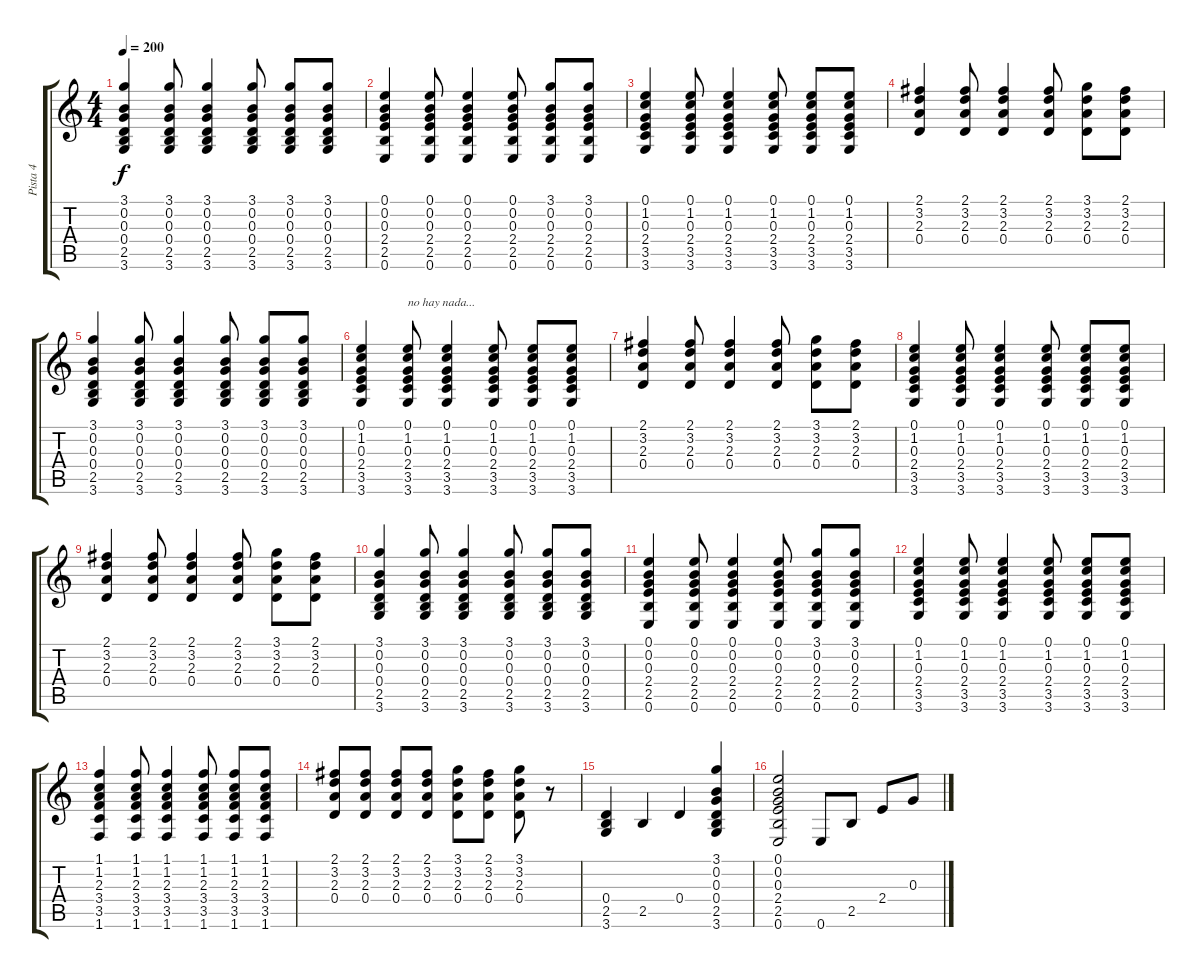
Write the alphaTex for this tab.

\track ("Pista 4" "Pista 4") {instrument electricguitarclean}
\staff {score tabs}
\tuning (E4 B3 G3 D3 A2 E2) {hide}
\ts (4 4)
\tempo 200
\clef g2
\ks c
(3.1 0.2 0.3 0.4 2.5 3.6).4{dy f} (3.1 0.2 0.3 0.4 2.5 3.6).8 (3.1 0.2 0.3 0.4 2.5 3.6).4 (3.1 0.2 0.3 0.4 2.5 3.6).8 (3.1 0.2 0.3 0.4 2.5 3.6).8 (3.1 0.2 0.3 0.4 2.5 3.6).8 |
(0.1 0.2 0.3 2.4 2.5 0.6).4 (0.1 0.2 0.3 2.4 2.5 0.6).8 (0.1 0.2 0.3 2.4 2.5 0.6).4 (0.1 0.2 0.3 2.4 2.5 0.6).8 (3.1 0.2 0.3 2.4 2.5 0.6).8 (3.1 0.2 0.3 2.4 2.5 0.6).8 |
(0.1 1.2 0.3 2.4 3.5 3.6).4 (0.1 1.2 0.3 2.4 3.5 3.6).8 (0.1 1.2 0.3 2.4 3.5 3.6).4 (0.1 1.2 0.3 2.4 3.5 3.6).8 (0.1 1.2 0.3 2.4 3.5 3.6).8 (0.1 1.2 0.3 2.4 3.5 3.6).8 |
(2.1 3.2 2.3 0.4).4 (2.1 3.2 2.3 0.4).8 (2.1 3.2 2.3 0.4).4 (2.1 3.2 2.3 0.4).8 (3.1 3.2 2.3 0.4).8 (2.1 3.2 2.3 0.4).8 |
(3.1 0.2 0.3 0.4 2.5 3.6).4 (3.1 0.2 0.3 0.4 2.5 3.6).8 (3.1 0.2 0.3 0.4 2.5 3.6).4 (3.1 0.2 0.3 0.4 2.5 3.6).8 (3.1 0.2 0.3 0.4 2.5 3.6).8 (3.1 0.2 0.3 0.4 2.5 3.6).8 |
(0.1 1.2 0.3 2.4 3.5 3.6).4 (0.1 1.2 0.3 2.4 3.5 3.6).8{txt "no hay nada..."} (0.1 1.2 0.3 2.4 3.5 3.6).4 (0.1 1.2 0.3 2.4 3.5 3.6).8 (0.1 1.2 0.3 2.4 3.5 3.6).8 (0.1 1.2 0.3 2.4 3.5 3.6).8 |
(2.1 3.2 2.3 0.4).4 (2.1 3.2 2.3 0.4).8 (2.1 3.2 2.3 0.4).4 (2.1 3.2 2.3 0.4).8 (3.1 3.2 2.3 0.4).8 (2.1 3.2 2.3 0.4).8 |
(0.1 1.2 0.3 2.4 3.5 3.6).4 (0.1 1.2 0.3 2.4 3.5 3.6).8 (0.1 1.2 0.3 2.4 3.5 3.6).4 (0.1 1.2 0.3 2.4 3.5 3.6).8 (0.1 1.2 0.3 2.4 3.5 3.6).8 (0.1 1.2 0.3 2.4 3.5 3.6).8 |
(2.1 3.2 2.3 0.4).4 (2.1 3.2 2.3 0.4).8 (2.1 3.2 2.3 0.4).4 (2.1 3.2 2.3 0.4).8 (3.1 3.2 2.3 0.4).8 (2.1 3.2 2.3 0.4).8 |
(3.1 0.2 0.3 0.4 2.5 3.6).4 (3.1 0.2 0.3 0.4 2.5 3.6).8 (3.1 0.2 0.3 0.4 2.5 3.6).4 (3.1 0.2 0.3 0.4 2.5 3.6).8 (3.1 0.2 0.3 0.4 2.5 3.6).8 (3.1 0.2 0.3 0.4 2.5 3.6).8 |
(0.1 0.2 0.3 2.4 2.5 0.6).4 (0.1 0.2 0.3 2.4 2.5 0.6).8 (0.1 0.2 0.3 2.4 2.5 0.6).4 (0.1 0.2 0.3 2.4 2.5 0.6).8 (3.1 0.2 0.3 2.4 2.5 0.6).8 (3.1 0.2 0.3 2.4 2.5 0.6).8 |
(0.1 1.2 0.3 2.4 3.5 3.6).4 (0.1 1.2 0.3 2.4 3.5 3.6).8 (0.1 1.2 0.3 2.4 3.5 3.6).4 (0.1 1.2 0.3 2.4 3.5 3.6).8 (0.1 1.2 0.3 2.4 3.5 3.6).8 (0.1 1.2 0.3 2.4 3.5 3.6).8 |
(1.1 1.2 2.3 3.4 3.5 1.6).4 (1.1 1.2 2.3 3.4 3.5 1.6).8 (1.1 1.2 2.3 3.4 3.5 1.6).4 (1.1 1.2 2.3 3.4 3.5 1.6).8 (1.1 1.2 2.3 3.4 3.5 1.6).8 (1.1 1.2 2.3 3.4 3.5 1.6).8 |
(2.1 3.2 2.3 0.4).8 (2.1 3.2 2.3 0.4).8 (2.1 3.2 2.3 0.4).8 (2.1 3.2 2.3 0.4).8 (3.1 3.2 2.3 0.4).8 (2.1 3.2 2.3 0.4).8 (3.1 3.2 2.3 0.4).8 r.8 |
(0.4 2.5 3.6).4 2.5.4 0.4.4 (3.1 0.2 0.3 0.4 2.5 3.6).4 |
(0.1 0.2 0.3 2.4 2.5 0.6).2 0.6.8 2.5.8 2.4.8 0.3.8
